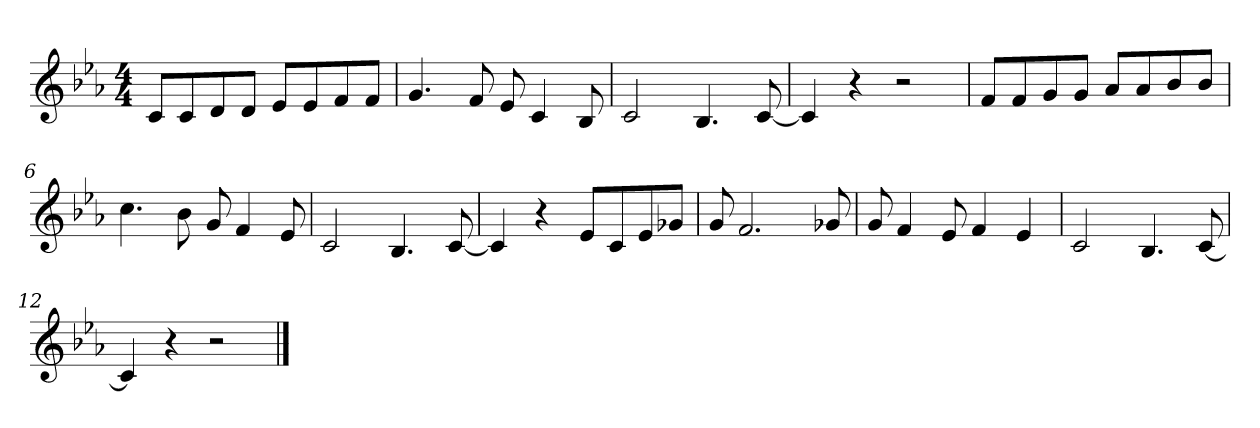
**kern
*part1
*staff1
*clefG2
*k[b-e-a-]
*E-:
*M4/4
=1
8c/L
8c/
8d/
8d/J
8e-/L
8e-/
8f/
8f/J
=2
4.g/
8f/
8e-/
4c/
8B-/
=3
2c/
4.B-/
[8c/
!!LO:LB:g=z
=4
4c/]
4r
2r
=5
8f/L
8f/
8g/
8g/J
8a-/L
8a-/
8b-/
8b-/J
=6
4.cc\
8b-\
8g/
4f/
8e-/
!!LO:LB:g=z
=7
2c/
4.B-/
[8c/
=8
4c/]
4r
8e-/L
8c/
8e-/
8g-X/J
=9
8g/
2.f/
8g-X/
!!LO:LB:g=z
=10
8g/
4f/
8e-/
4f/
4e-/
=11
2c/
4.B-/
[8c/
=12
4c/]
4r
2r
==
*-
